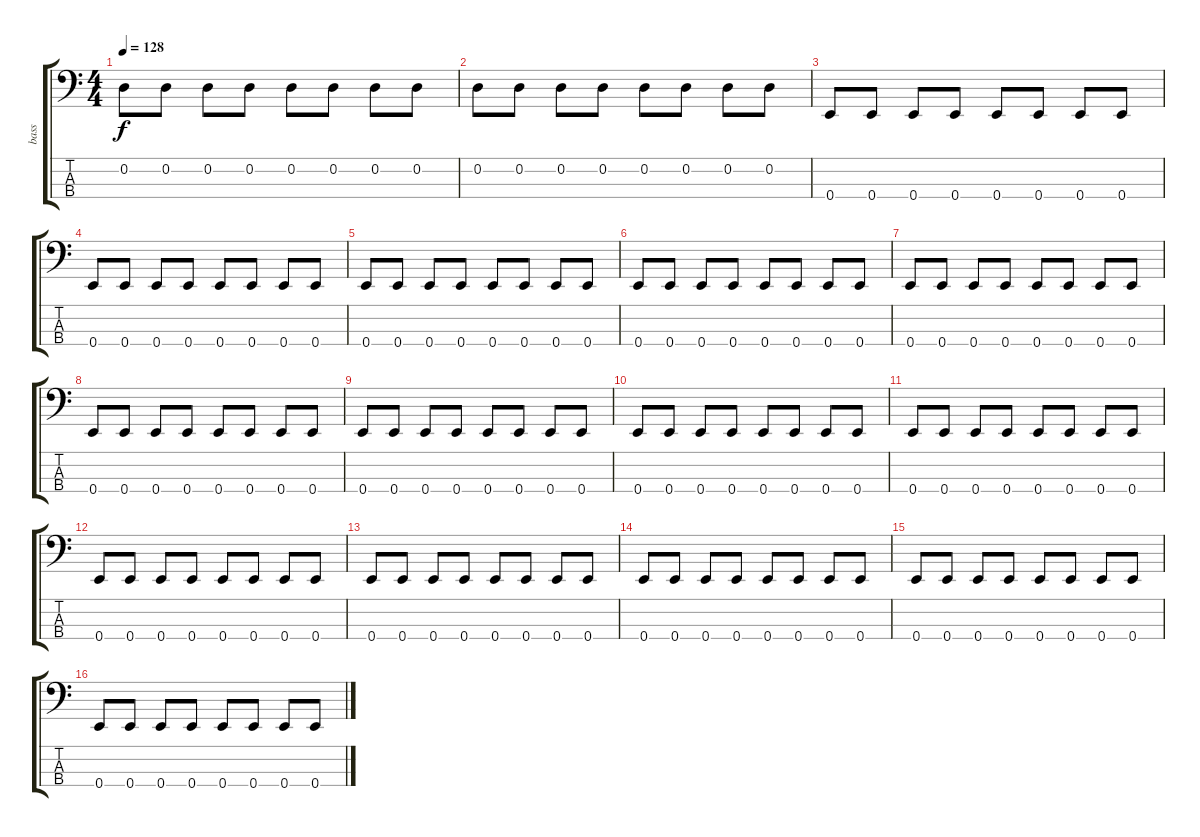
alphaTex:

\track ("bass" "bass") {instrument electricbassfinger}
\staff {score tabs}
\tuning (G2 D2 A1 E1) {hide}
\ts (4 4)
\tempo 128
\clef f4
\ks c
0.2.8{dy f} 0.2.8 0.2.8 0.2.8 0.2.8 0.2.8 0.2.8 0.2.8 |
0.2.8 0.2.8 0.2.8 0.2.8 0.2.8 0.2.8 0.2.8 0.2.8 |
0.4.8 0.4.8 0.4.8 0.4.8 0.4.8 0.4.8 0.4.8 0.4.8 |
0.4.8 0.4.8 0.4.8 0.4.8 0.4.8 0.4.8 0.4.8 0.4.8 |
0.4.8 0.4.8 0.4.8 0.4.8 0.4.8 0.4.8 0.4.8 0.4.8 |
0.4.8 0.4.8 0.4.8 0.4.8 0.4.8 0.4.8 0.4.8 0.4.8 |
0.4.8 0.4.8 0.4.8 0.4.8 0.4.8 0.4.8 0.4.8 0.4.8 |
0.4.8 0.4.8 0.4.8 0.4.8 0.4.8 0.4.8 0.4.8 0.4.8 |
0.4.8 0.4.8 0.4.8 0.4.8 0.4.8 0.4.8 0.4.8 0.4.8 |
0.4.8 0.4.8 0.4.8 0.4.8 0.4.8 0.4.8 0.4.8 0.4.8 |
0.4.8 0.4.8 0.4.8 0.4.8 0.4.8 0.4.8 0.4.8 0.4.8 |
0.4.8 0.4.8 0.4.8 0.4.8 0.4.8 0.4.8 0.4.8 0.4.8 |
0.4.8 0.4.8 0.4.8 0.4.8 0.4.8 0.4.8 0.4.8 0.4.8 |
0.4.8 0.4.8 0.4.8 0.4.8 0.4.8 0.4.8 0.4.8 0.4.8 |
0.4.8 0.4.8 0.4.8 0.4.8 0.4.8 0.4.8 0.4.8 0.4.8 |
0.4.8 0.4.8 0.4.8 0.4.8 0.4.8 0.4.8 0.4.8 0.4.8
